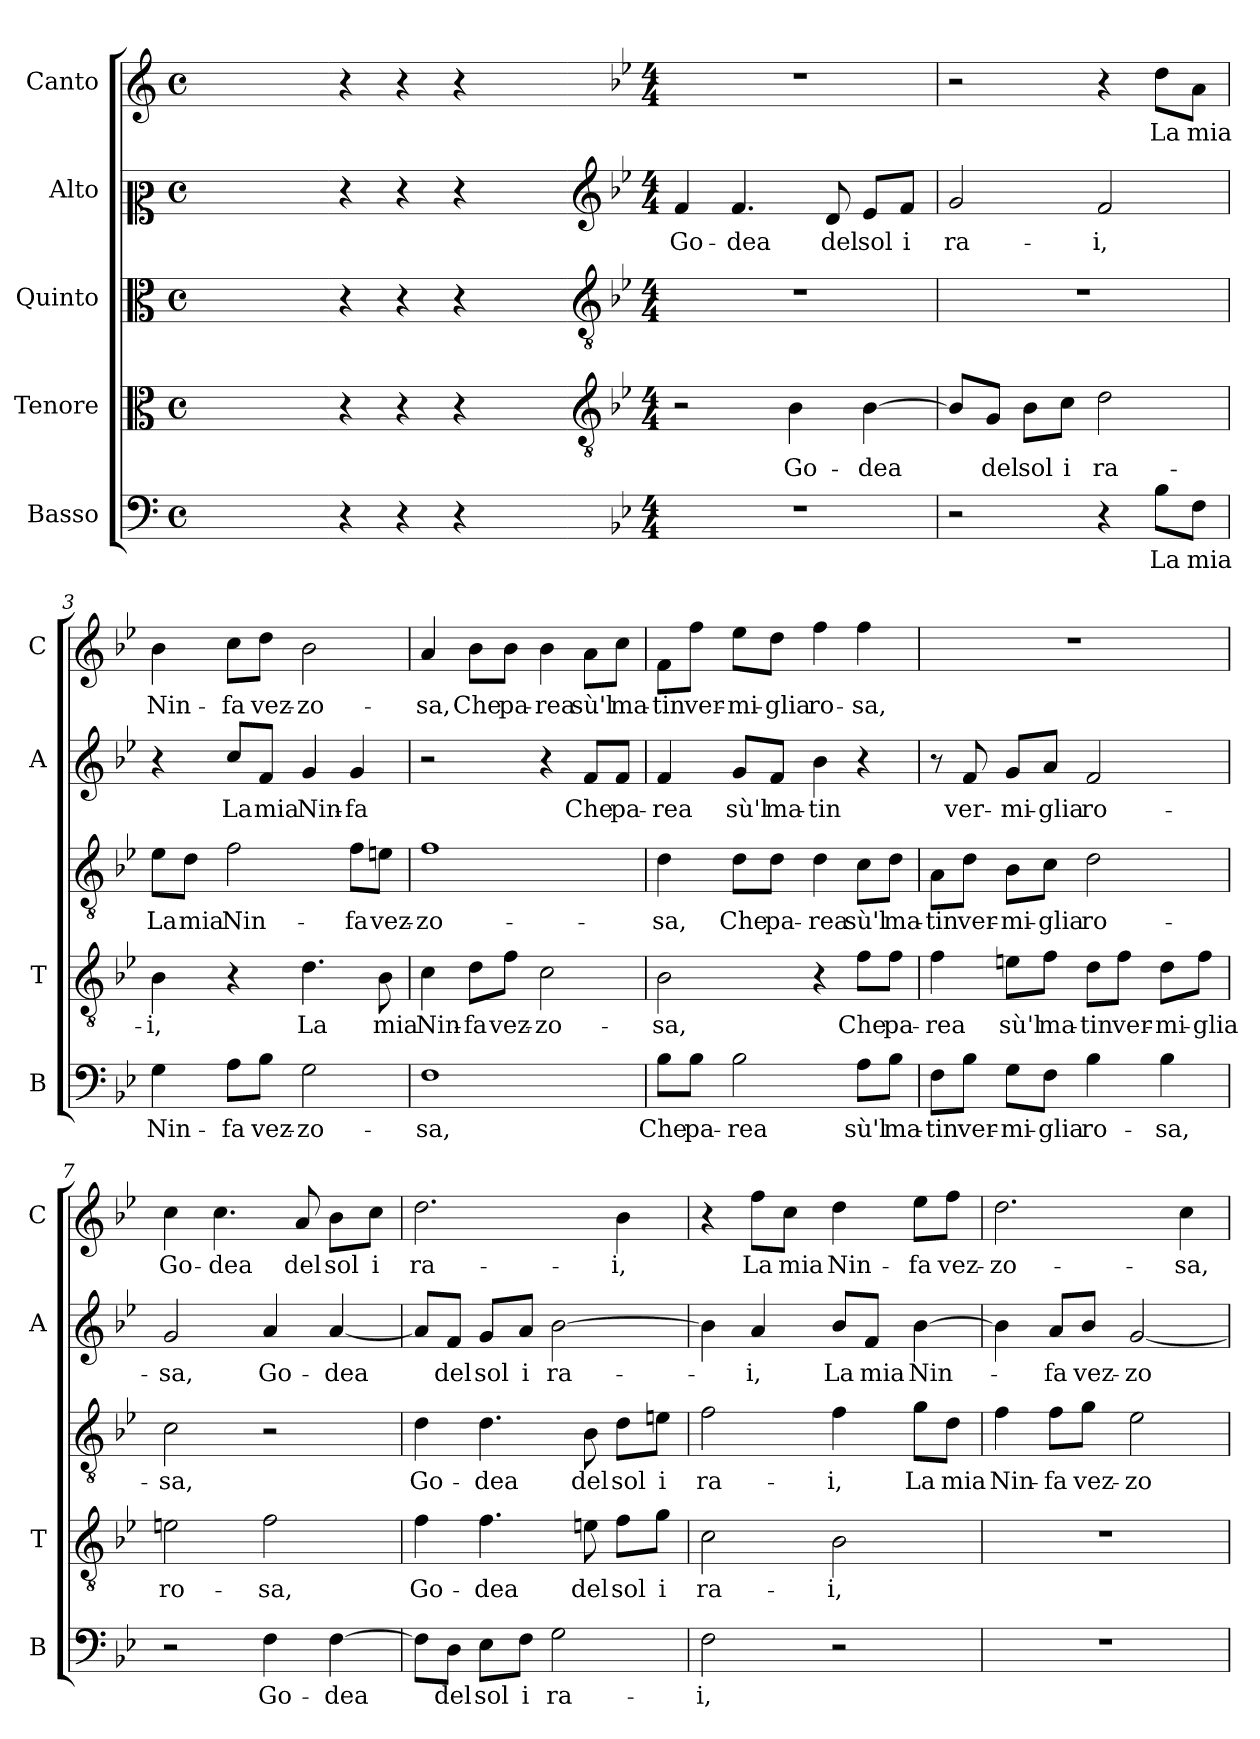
**kern	**text	**kern	**text	**kern	**text	**kern	**text	**kern	**text
*part5	*part5	*part4	*part4	*part3	*part3	*part2	*part2	*part1	*part1
*staff5	*staff5	*staff4	*staff4	*staff3	*staff3	*staff2	*staff2	*staff1	*staff1
*I"Basso	*	*I"Tenore	*	*I"Quinto	*	*I"Alto	*	*I"Canto	*
*I'B	*	*I'T	*	*	*	*I'A	*	*I'C	*
*clefF4	*	*clefC3	*	*clefC3	*	*clefC2	*	*clefG2	*
*k[]	*	*k[]	*	*k[]	*	*k[]	*	*k[]	*
*C:	*	*C:	*	*C:	*	*C:	*	*C:	*
*M4/4	*	*M4/4	*	*M4/4	*	*M4/4	*	*M4/4	*
*met(c)	*	*met(c)	*	*met(c)	*	*met(c)	*	*met(c)	*
=	=	=	=	=	=	=	=	=	=
1ryy	.	1ryy	.	1ryy	.	1ryy	.	1ryy	.
=1X-	=1X-	=1X-	=1X-	=1X-	=1X-	=1X-	=1X-	=1X-	=1X-
4r	.	4r	.	4r	.	4r	.	4r	.
4r	.	4r	.	4r	.	4r	.	4r	.
4r	.	4r	.	4r	.	4r	.	4r	.
4ryy	.	4ryy	.	4ryy	.	4ryy	.	4ryy	.
=1-	=1-	=1-	=1-	=1-	=1-	=1-	=1-	=1-	=1-
*	*	*clefGv2	*	*clefGv2	*	*clefG2	*	*	*
*k[b-e-]	*	*k[b-e-]	*	*k[b-e-]	*	*k[b-e-]	*	*k[b-e-]	*
*B-:	*	*B-:	*	*B-:	*	*B-:	*	*B-:	*
*M4/4	*	*M4/4	*	*M4/4	*	*M4/4	*	*M4/4	*
!	!	!	!	!	!	!	!LO:LY:b	!	!
1r	.	2r	.	1r	.	4f/	Go-	1r	.
!	!	!	!	!	!	!	!LO:LY:b	!	!
.	.	.	.	.	.	4.f/	-dea	.	.
!	!	!	!LO:LY:b	!	!	!	!	!	!
.	.	4B-\	Go-	.	.	.	.	.	.
!	!	!	!	!	!	!	!LO:LY:b	!	!
.	.	.	.	.	.	8d/	del	.	.
!	!	!	!LO:LY:b	!	!	!	!LO:LY:b	!	!
.	.	[4B-\	-dea	.	.	8e-/L	sol	.	.
!	!	!	!	!	!	!	!LO:LY:b	!	!
.	.	.	.	.	.	8f/J	i	.	.
=2	=2	=2	=2	=2	=2	=2	=2	=2	=2
!	!	!	!	!	!	!	!LO:LY:b	!	!
2r	.	8B-/L]	.	1r	.	2g/	ra-	2r	.
!	!	!	!LO:LY:b	!	!	!	!	!	!
.	.	8G/J	del	.	.	.	.	.	.
!	!	!	!LO:LY:b	!	!	!	!	!	!
.	.	8B-\L	sol	.	.	.	.	.	.
!	!	!	!LO:LY:b	!	!	!	!	!	!
.	.	8c\J	i	.	.	.	.	.	.
!	!	!	!LO:LY:b	!	!	!	!LO:LY:b	!	!
4r	.	2d\	ra-	.	.	2f/	-i,	4r	.
!	!LO:LY:b	!	!	!	!	!	!	!	!LO:LY:b
8B-\L	La	.	.	.	.	.	.	8dd\L	La
!	!LO:LY:b	!	!	!	!	!	!	!	!LO:LY:b
8F\J	mia	.	.	.	.	.	.	8a\J	mia
=3	=3	=3	=3	=3	=3	=3	=3	=3	=3
!	!LO:LY:b	!	!LO:LY:b	!	!LO:LY:b	!	!	!	!LO:LY:b
4G\	Nin-	4B-\	-i,	8e-\L	La	4r	.	4b-\	Nin-
!	!	!	!	!	!LO:LY:b	!	!	!	!
.	.	.	.	8d\J	mia	.	.	.	.
!	!LO:LY:b	!	!	!	!LO:LY:b	!	!LO:LY:b	!	!LO:LY:b
8A\L	-fa	4r	.	2f\	Nin-	8cc/L	La	8cc\L	-fa
!	!LO:LY:b	!	!	!	!	!	!LO:LY:b	!	!LO:LY:b
8B-\J	vez-	.	.	.	.	8f/J	mia	8dd\J	vez-
!	!LO:LY:b	!	!LO:LY:b	!	!	!	!LO:LY:b	!	!LO:LY:b
2G\	-zo-	4.d\	La	.	.	4g/	Nin-	2b-\	-zo-
!	!	!	!	!	!LO:LY:b	!	!LO:LY:b	!	!
.	.	.	.	8f\L	-fa	4g/	-fa	.	.
!	!	!	!LO:LY:b	!	!LO:LY:b	!	!	!	!
.	.	8B-\	mia	8en\J	vez-	.	.	.	.
=4	=4	=4	=4	=4	=4	=4	=4	=4	=4
!	!LO:LY:b	!	!LO:LY:b	!	!LO:LY:b	!	!	!	!LO:LY:b
1F	-sa,	4c\	Nin-	1f	-zo-	2r	.	4a/	-sa,
!	!	!	!LO:LY:b	!	!	!	!	!	!LO:LY:b
.	.	8d\L	-fa	.	.	.	.	8b-\L	Che
!	!	!	!LO:LY:b	!	!	!	!	!	!LO:LY:b
.	.	8f\J	vez-	.	.	.	.	8b-\J	pa-
!	!	!	!LO:LY:b	!	!	!	!	!	!LO:LY:b
.	.	2c\	-zo-	.	.	4r	.	4b-\	-rea
!	!	!	!	!	!	!	!LO:LY:b	!	!LO:LY:b
.	.	.	.	.	.	8f/L	Che	8a\L	sù'l
!	!	!	!	!	!	!	!LO:LY:b	!	!LO:LY:b
.	.	.	.	.	.	8f/J	pa-	8cc\J	ma-
!!LO:LB:g=z
=5	=5	=5	=5	=5	=5	=5	=5	=5	=5
!	!LO:LY:b	!	!LO:LY:b	!	!LO:LY:b	!	!LO:LY:b	!	!LO:LY:b
8B-\L	Che	2B-\	-sa,	4d\	-sa,	4f/	-rea	8f\L	-tin
!	!LO:LY:b	!	!	!	!	!	!	!	!LO:LY:b
8B-\J	pa-	.	.	.	.	.	.	8ff\J	ver-
!	!LO:LY:b	!	!	!	!LO:LY:b	!	!LO:LY:b	!	!LO:LY:b
2B-\	-rea	.	.	8d\L	Che	8g/L	sù'l	8ee-\L	-mi-
!	!	!	!	!	!LO:LY:b	!	!LO:LY:b	!	!LO:LY:b
.	.	.	.	8d\J	pa-	8f/J	ma-	8dd\J	-glia
!	!	!	!	!	!LO:LY:b	!	!LO:LY:b	!	!LO:LY:b
.	.	4r	.	4d\	-rea	4b-\	-tin	4ff\	ro-
!	!LO:LY:b	!	!LO:LY:b	!	!LO:LY:b	!	!	!	!LO:LY:b
8A\L	sù'l	8f\L	Che	8c\L	sù'l	4r	.	4ff\	-sa,
!	!LO:LY:b	!	!LO:LY:b	!	!LO:LY:b	!	!	!	!
8B-\J	ma-	8f\J	pa-	8d\J	ma-	.	.	.	.
=6	=6	=6	=6	=6	=6	=6	=6	=6	=6
!	!LO:LY:b	!	!LO:LY:b	!	!LO:LY:b	!	!	!	!
8F\L	-tin	4f\	-rea	8A\L	-tin	8r	.	1r	.
!	!LO:LY:b	!	!	!	!LO:LY:b	!	!LO:LY:b	!	!
8B-\J	ver-	.	.	8d\J	ver-	8f/	ver-	.	.
!	!LO:LY:b	!	!LO:LY:b	!	!LO:LY:b	!	!LO:LY:b	!	!
8G\L	-mi-	8en\L	sù'l	8B-\L	-mi-	8g/L	-mi-	.	.
!	!LO:LY:b	!	!LO:LY:b	!	!LO:LY:b	!	!LO:LY:b	!	!
8F\J	-glia	8f\J	ma-	8c\J	-glia	8a/J	-glia	.	.
!	!LO:LY:b	!	!LO:LY:b	!	!LO:LY:b	!	!LO:LY:b	!	!
4B-\	ro-	8d\L	-tin	2d\	ro-	2f/	ro-	.	.
!	!	!	!LO:LY:b	!	!	!	!	!	!
.	.	8f\J	ver-	.	.	.	.	.	.
!	!LO:LY:b	!	!LO:LY:b	!	!	!	!	!	!
4B-\	-sa,	8d\L	-mi-	.	.	.	.	.	.
!	!	!	!LO:LY:b	!	!	!	!	!	!
.	.	8f\J	-glia	.	.	.	.	.	.
=7	=7	=7	=7	=7	=7	=7	=7	=7	=7
!	!	!	!LO:LY:b	!	!LO:LY:b	!	!LO:LY:b	!	!LO:LY:b
2r	.	2en\	ro-	2c\	-sa,	2g/	-sa,	4cc\	Go-
!	!	!	!	!	!	!	!	!	!LO:LY:b
.	.	.	.	.	.	.	.	4.cc\	-dea
!	!LO:LY:b	!	!LO:LY:b	!	!	!	!LO:LY:b	!	!
4F\	Go-	2f\	-sa,	2r	.	4a/	Go-	.	.
!	!	!	!	!	!	!	!	!	!LO:LY:b
.	.	.	.	.	.	.	.	8a/	del
!	!LO:LY:b	!	!	!	!	!	!LO:LY:b	!	!LO:LY:b
[4F\	-dea	.	.	.	.	[4a/	-dea	8b-\L	sol
!	!	!	!	!	!	!	!	!	!LO:LY:b
.	.	.	.	.	.	.	.	8cc\J	i
=8	=8	=8	=8	=8	=8	=8	=8	=8	=8
!	!	!	!LO:LY:b	!	!LO:LY:b	!	!	!	!LO:LY:b
8F\L]	.	4f\	Go-	4d\	Go-	8a/L]	.	2.dd\	ra-
!	!LO:LY:b	!	!	!	!	!	!LO:LY:b	!	!
8D\J	del	.	.	.	.	8f/J	del	.	.
!	!LO:LY:b	!	!LO:LY:b	!	!LO:LY:b	!	!LO:LY:b	!	!
8E-\L	sol	4.f\	-dea	4.d\	-dea	8g/L	sol	.	.
!	!LO:LY:b	!	!	!	!	!	!LO:LY:b	!	!
8F\J	i	.	.	.	.	8a/J	i	.	.
!	!LO:LY:b	!	!	!	!	!	!LO:LY:b	!	!
2G\	ra-	.	.	.	.	[2b-\	ra-	.	.
!	!	!	!LO:LY:b	!	!LO:LY:b	!	!	!	!
.	.	8en\	del	8B-\	del	.	.	.	.
!	!	!	!LO:LY:b	!	!LO:LY:b	!	!	!	!LO:LY:b
.	.	8f\L	sol	8d\L	sol	.	.	4b-\	-i,
!	!	!	!LO:LY:b	!	!LO:LY:b	!	!	!	!
.	.	8g\J	i	8en\J	i	.	.	.	.
!!LO:LB:g=z
=9	=9	=9	=9	=9	=9	=9	=9	=9	=9
!	!LO:LY:b	!	!LO:LY:b	!	!LO:LY:b	!	!	!	!
2F\	-i,	2c\	ra-	2f\	ra-	4b-\]	.	4r	.
!	!	!	!	!	!	!	!LO:LY:b	!	!LO:LY:b
.	.	.	.	.	.	4a/	-i,	8ff\L	La
!	!	!	!	!	!	!	!	!	!LO:LY:b
.	.	.	.	.	.	.	.	8cc\J	mia
!	!	!	!LO:LY:b	!	!LO:LY:b	!	!LO:LY:b	!	!LO:LY:b
2r	.	2B-\	-i,	4f\	-i,	8b-/L	La	4dd\	Nin-
!	!	!	!	!	!	!	!LO:LY:b	!	!
.	.	.	.	.	.	8f/J	mia	.	.
!	!	!	!	!	!LO:LY:b	!	!LO:LY:b	!	!LO:LY:b
.	.	.	.	8g\L	La	[4b-\	Nin-	8ee-\L	-fa
!	!	!	!	!	!LO:LY:b	!	!	!	!LO:LY:b
.	.	.	.	8d\J	mia	.	.	8ff\J	vez-
=10	=10	=10	=10	=10	=10	=10	=10	=10	=10
!	!	!	!	!	!LO:LY:b	!	!	!	!LO:LY:b
1r	.	1r	.	4f\	Nin-	4b-\]	.	2.dd\	-zo-
!	!	!	!	!	!LO:LY:b	!	!LO:LY:b	!	!
.	.	.	.	8f\L	-fa	8a/L	-fa	.	.
!	!	!	!	!	!LO:LY:b	!	!LO:LY:b	!	!
.	.	.	.	8g\J	vez-	8b-/J	vez-	.	.
!	!	!	!	!	!LO:LY:b	!	!LO:LY:b	!	!
.	.	.	.	2e-\	-zo-	[2g/	-zo-	.	.
!	!	!	!	!	!	!	!	!	!LO:LY:b
.	.	.	.	.	.	.	.	4cc\	-sa,
=	=	=	=	=	=	=	=	=	=
*-	*-	*-	*-	*-	*-	*-	*-	*-	*-
